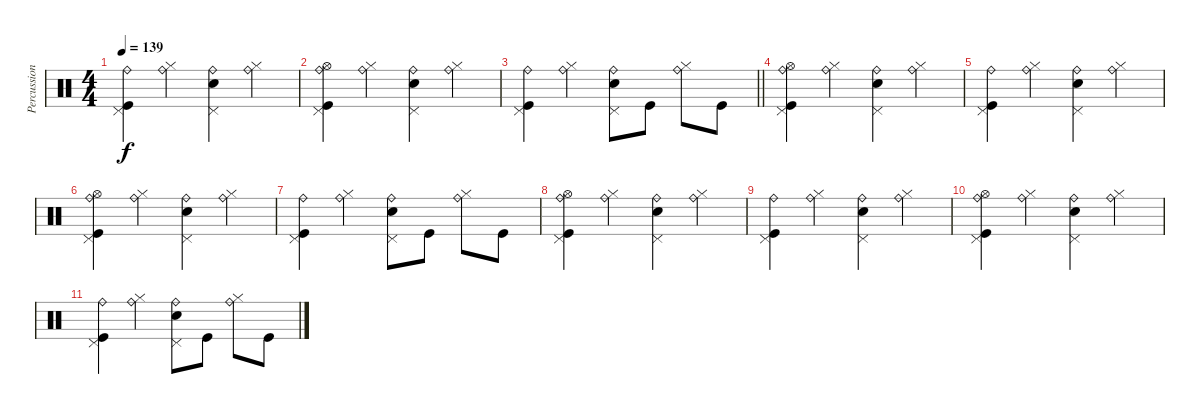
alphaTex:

\track ("Percussion" "Percussion") {instrument percussion}
\staff {score}
\articulation defaults
\ts (4 4)
\tempo 139
\clef neutral
\ks c
("Ride (bell)" "Pedal Hi-Hat (hit)" "Kick (hit)").4{dy f} ("Ride (bell)" "Hi-Hat (closed)").4 ("Ride (bell)" "Pedal Hi-Hat (hit)" "Snare (hit) 2").4 ("Ride (bell)" "Hi-Hat (closed)").4 |
("Ride (bell)" "Pedal Hi-Hat (hit)" "Kick (hit)" "Hi-Hat (open)").4 ("Ride (bell)" "Hi-Hat (closed)").4 ("Ride (bell)" "Pedal Hi-Hat (hit)" "Snare (hit) 2").4 ("Ride (bell)" "Hi-Hat (closed)").4 |
\barLineRight lightlight
("Ride (bell)" "Pedal Hi-Hat (hit)" "Kick (hit)").4 ("Ride (bell)" "Hi-Hat (closed)").4 ("Ride (bell)" "Pedal Hi-Hat (hit)" "Snare (hit) 2").8 "Kick (hit)".8 ("Ride (bell)" "Hi-Hat (closed)").8 "Kick (hit)".8 |
("Ride (bell)" "Pedal Hi-Hat (hit)" "Kick (hit)" "Hi-Hat (open)").4{volume 5} ("Ride (bell)" "Hi-Hat (closed)").4 ("Ride (bell)" "Pedal Hi-Hat (hit)" "Snare (hit) 2").4 ("Ride (bell)" "Hi-Hat (closed)").4 |
("Ride (bell)" "Pedal Hi-Hat (hit)" "Kick (hit)").4 ("Ride (bell)" "Hi-Hat (closed)").4 ("Ride (bell)" "Pedal Hi-Hat (hit)" "Snare (hit) 2").4 ("Ride (bell)" "Hi-Hat (closed)").4 |
("Ride (bell)" "Pedal Hi-Hat (hit)" "Kick (hit)" "Hi-Hat (open)").4 ("Ride (bell)" "Hi-Hat (closed)").4 ("Ride (bell)" "Pedal Hi-Hat (hit)" "Snare (hit) 2").4 ("Ride (bell)" "Hi-Hat (closed)").4 |
("Ride (bell)" "Pedal Hi-Hat (hit)" "Kick (hit)").4 ("Ride (bell)" "Hi-Hat (closed)").4 ("Ride (bell)" "Pedal Hi-Hat (hit)" "Snare (hit) 2").8 "Kick (hit)".8 ("Ride (bell)" "Hi-Hat (closed)").8 "Kick (hit)".8 |
("Ride (bell)" "Pedal Hi-Hat (hit)" "Kick (hit)" "Hi-Hat (open)").4{volume 0} ("Ride (bell)" "Hi-Hat (closed)").4 ("Ride (bell)" "Pedal Hi-Hat (hit)" "Snare (hit) 2").4 ("Ride (bell)" "Hi-Hat (closed)").4 |
("Ride (bell)" "Pedal Hi-Hat (hit)" "Kick (hit)").4 ("Ride (bell)" "Hi-Hat (closed)").4 ("Ride (bell)" "Pedal Hi-Hat (hit)" "Snare (hit) 2").4 ("Ride (bell)" "Hi-Hat (closed)").4 |
("Ride (bell)" "Pedal Hi-Hat (hit)" "Kick (hit)" "Hi-Hat (open)").4 ("Ride (bell)" "Hi-Hat (closed)").4 ("Ride (bell)" "Pedal Hi-Hat (hit)" "Snare (hit) 2").4 ("Ride (bell)" "Hi-Hat (closed)").4 |
("Ride (bell)" "Pedal Hi-Hat (hit)" "Kick (hit)").4 ("Ride (bell)" "Hi-Hat (closed)").4 ("Ride (bell)" "Pedal Hi-Hat (hit)" "Snare (hit) 2").8 "Kick (hit)".8 ("Ride (bell)" "Hi-Hat (closed)").8 "Kick (hit)".8
